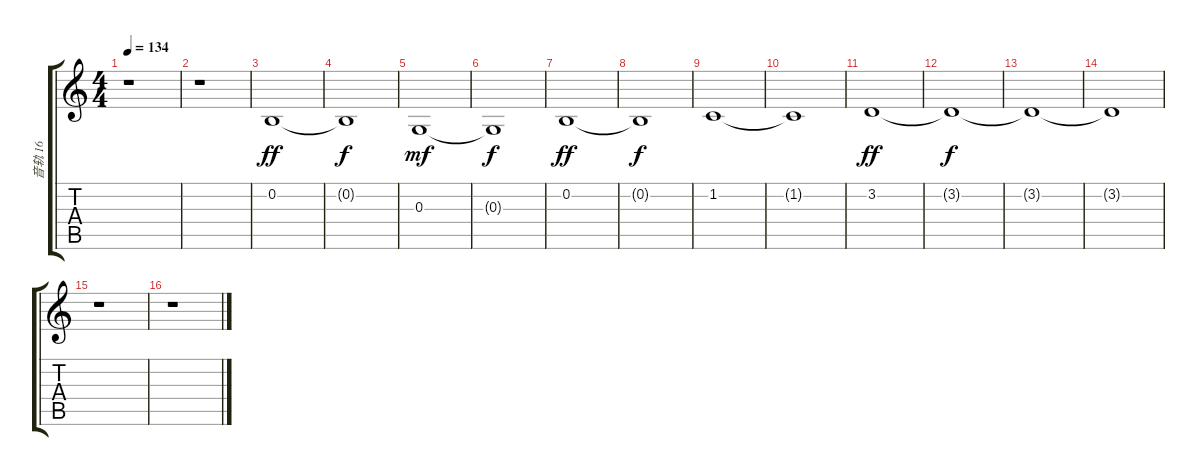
\track ("音轨 16" "音轨 16") {instrument seashore}
\staff {score tabs}
\tuning (E4 B3 G3 D3 A2 E2) {hide}
\ts (4 4)
\tempo 134
\clef g2
\ks c
r.1{dy ff instrument seashore} |
r.1 |
0.2.1{volume 13 balance 6 instrument seashore} |
0.2{t}.1{dy f} |
0.3.1{dy mf} |
0.3{t}.1{dy f} |
0.2.1{dy ff} |
0.2{t}.1{dy f} |
1.2.1 |
1.2{t}.1 |
3.2.1{dy ff} |
3.2{t}.1{dy f} |
3.2{t}.1 |
3.2{t}.1 |
r.1 |
r.1
